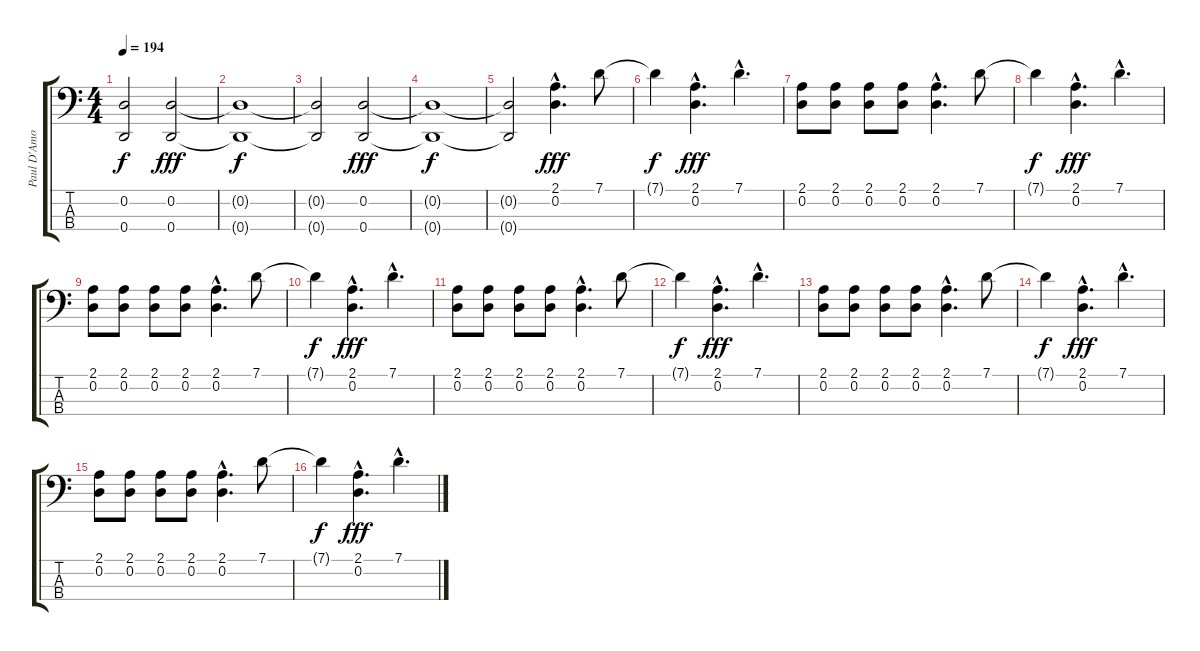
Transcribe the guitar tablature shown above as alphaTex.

\track ("Paul D'Amour" "Paul D'Amo") {instrument electricbasspick}
\staff {score tabs}
\tuning (G2 D2 A1 D1) {hide}
\ts (4 4)
\tempo 194
\clef f4
\ks c
(0.2{t} 0.4{t}).2{dy f} (0.2 0.4).2{dy fff} |
(0.2{t} 0.4{t}).1{dy f} |
(0.2{t} 0.4{t}).2 (0.2 0.4).2{dy fff} |
(0.2{t} 0.4{t}).1{dy f} |
(0.2{t} 0.4{t}).2 (2.1{hac} 0.2{hac}).4{d dy fff} 7.1.8 |
7.1{t}.4{dy f} (2.1{hac} 0.2{hac}).4{d dy fff} 7.1{hac}.4{d} |
(2.1 0.2).8 (2.1 0.2).8 (2.1 0.2).8 (2.1 0.2).8 (2.1{hac} 0.2{hac}).4{d} 7.1.8 |
7.1{t}.4{dy f} (2.1{hac} 0.2{hac}).4{d dy fff} 7.1{hac}.4{d} |
(2.1 0.2).8 (2.1 0.2).8 (2.1 0.2).8 (2.1 0.2).8 (2.1{hac} 0.2{hac}).4{d} 7.1.8 |
7.1{t}.4{dy f} (2.1{hac} 0.2{hac}).4{d dy fff} 7.1{hac}.4{d} |
(2.1 0.2).8 (2.1 0.2).8 (2.1 0.2).8 (2.1 0.2).8 (2.1{hac} 0.2{hac}).4{d} 7.1.8 |
7.1{t}.4{dy f} (2.1{hac} 0.2{hac}).4{d dy fff} 7.1{hac}.4{d} |
(2.1 0.2).8 (2.1 0.2).8 (2.1 0.2).8 (2.1 0.2).8 (2.1{hac} 0.2{hac}).4{d} 7.1.8 |
7.1{t}.4{dy f} (2.1{hac} 0.2{hac}).4{d dy fff} 7.1{hac}.4{d} |
(2.1 0.2).8 (2.1 0.2).8 (2.1 0.2).8 (2.1 0.2).8 (2.1{hac} 0.2{hac}).4{d} 7.1.8 |
7.1{t}.4{dy f} (2.1{hac} 0.2{hac}).4{d dy fff} 7.1{hac}.4{d}
